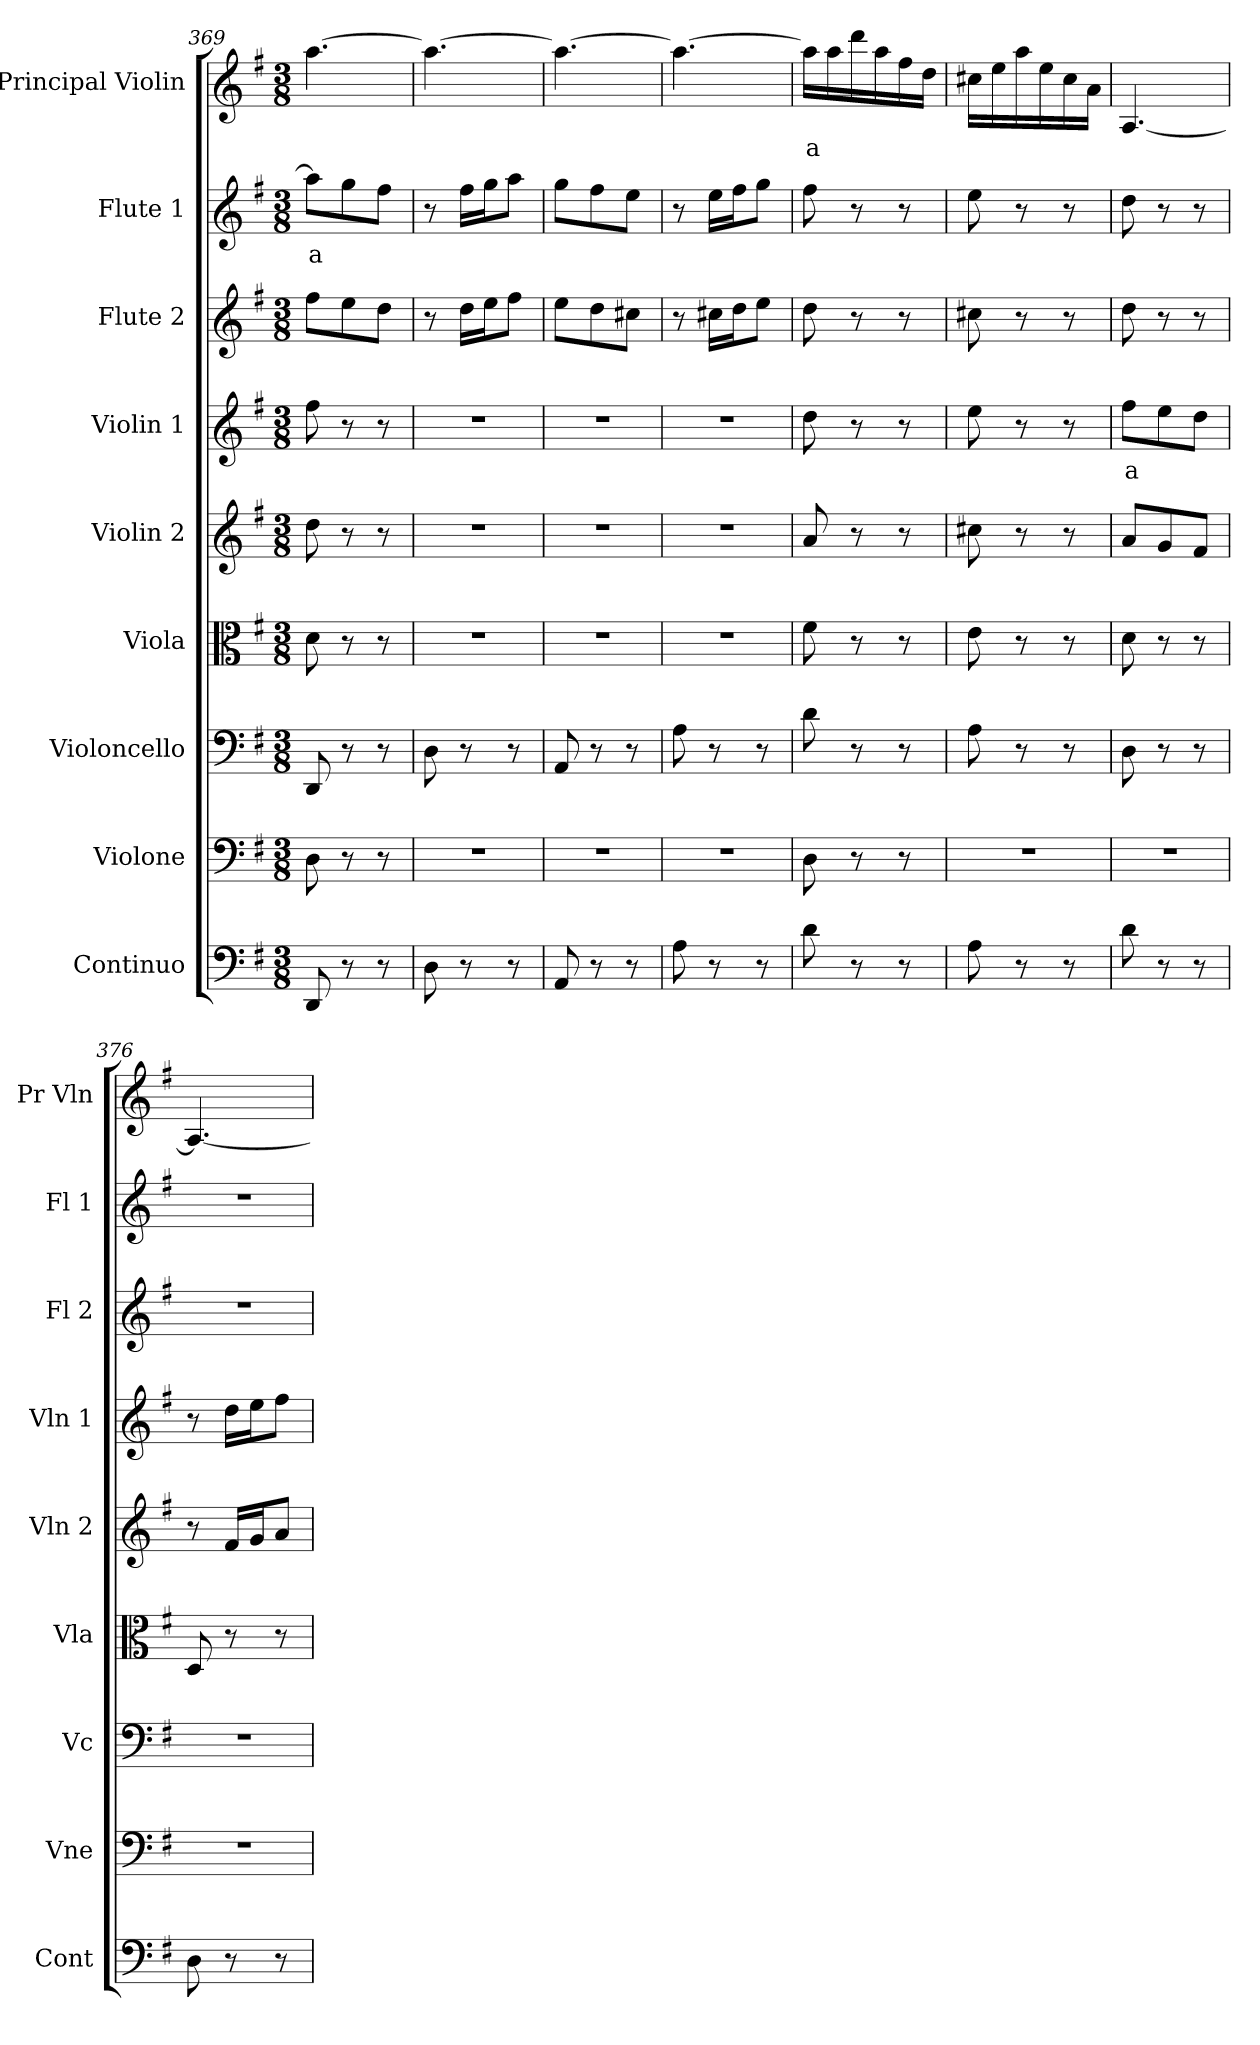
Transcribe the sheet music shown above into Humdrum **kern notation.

**kern	**kern	**kern	**kern	**kern	**kern	**text	**kern	**kern	**text	**kern	**text
*part9	*part8	*part7	*part6	*part5	*part4	*part4	*part3	*part2	*part2	*part1	*part1
*staff9	*staff8	*staff7	*staff6	*staff5	*staff4	*staff4	*staff3	*staff2	*staff2	*staff1	*staff1
*I"Continuo	*I"Violone	*I"Violoncello	*I"Viola	*I"Violin 2	*I"Violin 1	*	*I"Flute 2	*I"Flute 1	*	*I"Principal Violin	*
*I'Cont	*I'Vne	*I'Vc	*I'Vla	*I'Vln 2	*I'Vln 1	*	*I'Fl 2	*I'Fl 1	*	*I'Pr Vln	*
*clefF4	*clefF4	*clefF4	*clefC3	*clefG2	*clefG2	*	*clefG2	*clefG2	*	*clefG2	*
*	*ITrd7c12	*	*	*	*	*	*	*	*	*	*
*k[f#]	*k[f#]	*k[f#]	*k[f#]	*k[f#]	*k[f#]	*	*k[f#]	*k[f#]	*	*k[f#]	*
*M3/8	*M3/8	*M3/8	*M3/8	*M3/8	*M3/8	*	*M3/8	*M3/8	*	*M3/8	*
=369	=369	=369	=369	=369	=369	=369	=369	=369	=369	=369	=369
!	!	!	!	!	!	!	!	!	!LO:LY:b:color=#FF0000	!	!
8DD/	8DD\	8DD/	8d\	8dd\	8ff#\	.	8ff#\L	8aa\L]	a	[4.aa\	.
8r	8r	8r	8r	8r	8r	.	8ee\	8gg\	.	.	.
8r	8r	8r	8r	8r	8r	.	8dd\J	8ff#\J	.	.	.
=370	=370	=370	=370	=370	=370	=370	=370	=370	=370	=370	=370
8D\	4.r	8D\	4.r	4.r	4.r	.	8r	8r	.	4.aa\_	.
8r	.	8r	.	.	.	.	16dd\LL	16ff#\LL	.	.	.
.	.	.	.	.	.	.	16ee\J	16gg\J	.	.	.
8r	.	8r	.	.	.	.	8ff#\J	8aa\J	.	.	.
=371	=371	=371	=371	=371	=371	=371	=371	=371	=371	=371	=371
8AA/	4.r	8AA/	4.r	4.r	4.r	.	8ee\L	8gg\L	.	4.aa\_	.
8r	.	8r	.	.	.	.	8dd\	8ff#\	.	.	.
8r	.	8r	.	.	.	.	8cc#X\J	8ee\J	.	.	.
!!LO:LB:g=z
=372	=372	=372	=372	=372	=372	=372	=372	=372	=372	=372	=372
8A\	4.r	8A\	4.r	4.r	4.r	.	8r	8r	.	4.aa\_	.
8r	.	8r	.	.	.	.	16cc#X\LL	16ee\LL	.	.	.
.	.	.	.	.	.	.	16dd\J	16ff#\J	.	.	.
8r	.	8r	.	.	.	.	8ee\J	8gg\J	.	.	.
=373	=373	=373	=373	=373	=373	=373	=373	=373	=373	=373	=373
!	!	!	!	!	!	!	!	!	!	!	!LO:LY:b:color=#FF0000
8d\	8DD\	8d\	8f#\	8a/	8dd\	.	8dd\	8ff#\	.	16aa\LL]	a
.	.	.	.	.	.	.	.	.	.	16aa\	.
8r	8r	8r	8r	8r	8r	.	8r	8r	.	16ddd\	.
.	.	.	.	.	.	.	.	.	.	16aa\	.
8r	8r	8r	8r	8r	8r	.	8r	8r	.	16ff#\	.
.	.	.	.	.	.	.	.	.	.	16dd\JJ	.
=374	=374	=374	=374	=374	=374	=374	=374	=374	=374	=374	=374
8A\	4.r	8A\	8e\	8cc#X\	8ee\	.	8cc#X\	8ee\	.	16cc#X\LL	.
.	.	.	.	.	.	.	.	.	.	16ee\	.
8r	.	8r	8r	8r	8r	.	8r	8r	.	16aa\	.
.	.	.	.	.	.	.	.	.	.	16ee\	.
8r	.	8r	8r	8r	8r	.	8r	8r	.	16cc#\	.
.	.	.	.	.	.	.	.	.	.	16a\JJ	.
=375	=375	=375	=375	=375	=375	=375	=375	=375	=375	=375	=375
!	!	!	!	!	!	!LO:LY:b:color=#FF0000	!	!	!	!	!
8d\	4.r	8D\	8d\	8a/L	8ff#\L	a	8dd\	8dd\	.	[4.A/	.
8r	.	8r	8r	8g/	8ee\	.	8r	8r	.	.	.
8r	.	8r	8r	8f#/J	8dd\J	.	8r	8r	.	.	.
=376	=376	=376	=376	=376	=376	=376	=376	=376	=376	=376	=376
8D\	4.r	4.r	8D/	8r	8r	.	4.r	4.r	.	4.A/_	.
8r	.	.	8r	16f#/LL	16dd\LL	.	.	.	.	.	.
.	.	.	.	16g/J	16ee\J	.	.	.	.	.	.
8r	.	.	8r	8a/J	8ff#\J	.	.	.	.	.	.
=	=	=	=	=	=	=	=	=	=	=	=
*-	*-	*-	*-	*-	*-	*-	*-	*-	*-	*-	*-
